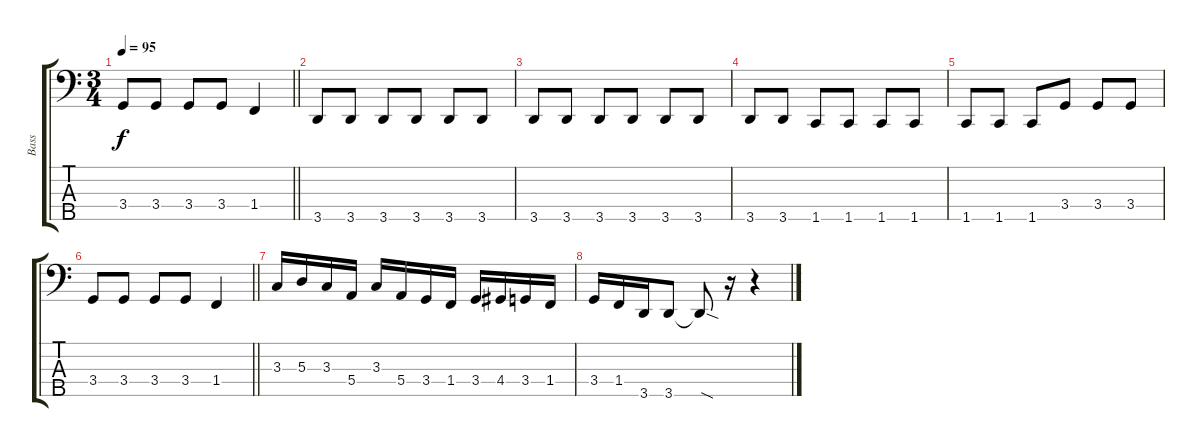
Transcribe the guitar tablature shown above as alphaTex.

\track ("Bass" "Bass") {instrument electricbassfinger}
\staff {score tabs}
\tuning (G2 D2 A1 E1 B0) {hide}
\ts (3 4)
\tempo 95
\clef f4
\barLineRight lightlight
\ks c
3.4.8{dy f} 3.4.8 3.4.8 3.4.8 1.4.4 |
3.5.8 3.5.8 3.5.8 3.5.8 3.5.8 3.5.8 |
3.5.8 3.5.8 3.5.8 3.5.8 3.5.8 3.5.8 |
3.5.8 3.5.8 1.5.8 1.5.8 1.5.8 1.5.8 |
1.5.8 1.5.8 1.5.8 3.4.8 3.4.8 3.4.8 |
\barLineRight lightlight
3.4.8 3.4.8 3.4.8 3.4.8 1.4.4 |
3.3.16 5.3.16 3.3.16 5.4.16 3.3.16 5.4.16 3.4.16 1.4.16 3.4.16 4.4.16 3.4.16 1.4.16 |
3.4.16 1.4.16 3.5.16 3.5.8 3.5{sod t}.8 r.16 r.4
